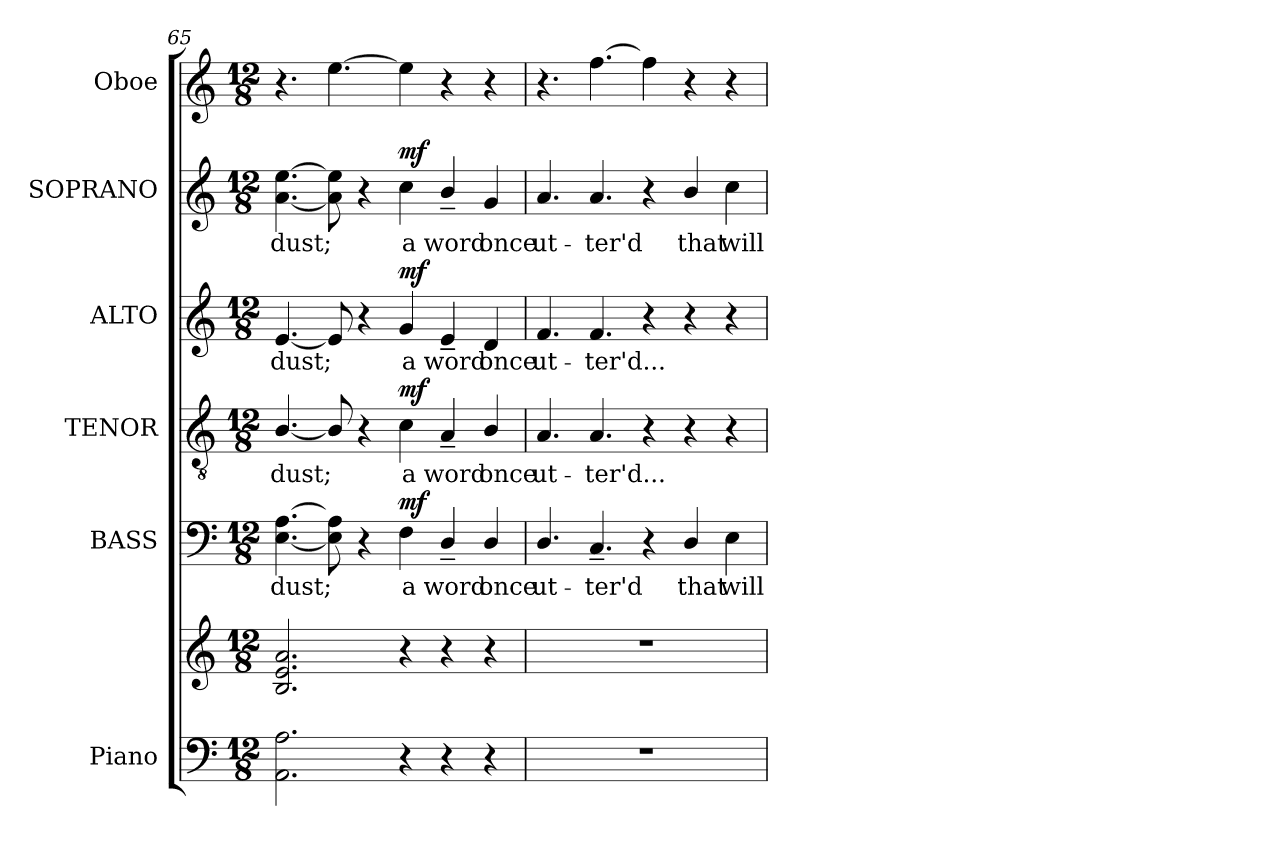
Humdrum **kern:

**kern	**kern	**kern	**text	**dynam	**kern	**text	**dynam	**kern	**text	**dynam	**kern	**text	**dynam	**kern
*part6	*part6	*part5	*part5	*part5	*part4	*part4	*part4	*part3	*part3	*part3	*part2	*part2	*part2	*part1
*staff7	*staff6	*staff5	*staff5	*staff5	*staff4	*staff4	*staff4	*staff3	*staff3	*staff3	*staff2	*staff2	*staff2	*staff1
*I"Piano	*	*I"BASS	*	*	*I"TENOR	*	*	*I"ALTO	*	*	*I"SOPRANO	*	*	*I"Oboe
*I'Pno.	*	*I'B.	*	*	*I'T.	*	*	*I'A.	*	*	*I'S.	*	*	*I'Ob.
*clefF4	*clefG2	*clefF4	*	*	*clefGv2	*	*	*clefG2	*	*	*clefG2	*	*	*clefG2
*	*	*	*	*	*ITrd7c12	*	*	*	*	*	*	*	*	*
*k[]	*k[]	*k[]	*	*	*k[]	*	*	*k[]	*	*	*k[]	*	*	*k[]
*a:	*a:	*a:	*	*	*a:	*	*	*a:	*	*	*a:	*	*	*a:
*M12/8	*M12/8	*M12/8	*	*	*M12/8	*	*	*M12/8	*	*	*M12/8	*	*	*M12/8
=65	=65	=65	=65	=65	=65	=65	=65	=65	=65	=65	=65	=65	=65	=65
!	!	!	!LO:LY:b:color=#000000	!	!	!	!	!	!	!	!	!	!	!
!	!	!	!	!	!	!LO:LY:b:color=#000000	!	!	!	!	!	!	!	!
!	!	!	!	!	!	!	!	!	!LO:LY:b:color=#000000	!	!	!	!	!
!	!	!	!	!	!	!	!	!	!	!	!	!LO:LY:b:color=#000000	!	!
2.AAi\ 2.Ai	2.Bi/ 2.ei 2.ai	[4.Ei\ [4.Ai	dust;	.	[4.BBi/	dust;	.	[4.ei/	dust;	.	[4.ai\ [4.eei	dust;	.	4.r
.	.	8Ei\] 8Ai]	.	.	8BBi/]	.	.	8ei/]	.	.	8ai\] 8eei]	.	.	[4.eei\
.	.	4r	.	.	4r	.	.	4r	.	.	4r	.	.	.
!	!	!	!LO:LY:b:color=#000000	!	!	!	!	!	!	!	!	!	!	!
!	!	!	!	!	!	!LO:LY:b:color=#000000	!	!	!	!	!	!	!	!
!	!	!	!	!	!	!	!	!	!LO:LY:b:color=#000000	!	!	!	!	!
!	!	!	!	!	!	!	!	!	!	!	!	!LO:LY:b:color=#000000	!	!
4r	4r	4Fi\	a	mf	4Ci\	a	mf	4gi/	a	mf	4cci\	a	mf	4eei\]
!	!	!	!LO:LY:b:color=#000000	!	!	!	!	!	!	!	!	!	!	!
!	!	!	!	!	!	!LO:LY:b:color=#000000	!	!	!	!	!	!	!	!
!	!	!	!	!	!	!	!	!	!LO:LY:b:color=#000000	!	!	!	!	!
!	!	!	!	!	!	!	!	!	!	!	!	!LO:LY:b:color=#000000	!	!
4r	4r	4D~i/	word	.	4AA~i/	word	.	4e~i/	word	.	4b~i/	word	.	4r
!	!	!	!LO:LY:b:color=#000000	!	!	!	!	!	!	!	!	!	!	!
!	!	!	!	!	!	!LO:LY:b:color=#000000	!	!	!	!	!	!	!	!
!	!	!	!	!	!	!	!	!	!LO:LY:b:color=#000000	!	!	!	!	!
!	!	!	!	!	!	!	!	!	!	!	!	!LO:LY:b:color=#000000	!	!
4r	4r	4Di/	once	.	4BBi/	once	.	4di/	once	.	4gi/	once	.	4r
=66	=66	=66	=66	=66	=66	=66	=66	=66	=66	=66	=66	=66	=66	=66
!LO:N:vis=1	!LO:N:vis=1	!	!	!	!	!	!	!	!	!	!	!	!	!
!	!	!	!LO:LY:b:color=#000000	!	!	!	!	!	!	!	!	!	!	!
!	!	!	!	!	!	!LO:LY:b:color=#000000	!	!	!	!	!	!	!	!
!	!	!	!	!	!	!	!	!	!LO:LY:b:color=#000000	!	!	!	!	!
!	!	!	!	!	!	!	!	!	!	!	!	!LO:LY:b:color=#000000	!	!
1.r	1.r	4.Di/	ut-	.	4.AAi/	ut-	.	4.fi/	ut-	.	4.ai/	ut-	.	4.r
!	!	!	!LO:LY:b:color=#000000	!	!	!	!	!	!	!	!	!	!	!
!	!	!	!	!	!	!LO:LY:b:color=#000000	!	!	!	!	!	!	!	!
!	!	!	!	!	!	!	!	!	!LO:LY:b:color=#000000	!	!	!	!	!
!	!	!	!	!	!	!	!	!	!	!	!	!LO:LY:b:color=#000000	!	!
.	.	4.C~i/	-ter'd	.	4.AAi/	-ter'd...	.	4.fi/	-ter'd...	.	4.ai/	-ter'd	.	[4.ffi\
.	.	4r	.	.	4r	.	.	4r	.	.	4r	.	.	4ffi\]
!	!	!	!LO:LY:b:color=#000000	!	!	!	!	!	!	!	!	!	!	!
!	!	!	!	!	!	!	!	!	!	!	!	!LO:LY:b:color=#000000	!	!
.	.	4Di/	that	.	4r	.	.	4r	.	.	4bi/	that	.	4r
!	!	!	!LO:LY:b:color=#000000	!	!	!	!	!	!	!	!	!	!	!
!	!	!	!	!	!	!	!	!	!	!	!	!LO:LY:b:color=#000000	!	!
.	.	4Ei\	will	.	4r	.	.	4r	.	.	4cci\	will	.	4r
=	=	=	=	=	=	=	=	=	=	=	=	=	=	=
*-	*-	*-	*-	*-	*-	*-	*-	*-	*-	*-	*-	*-	*-	*-
